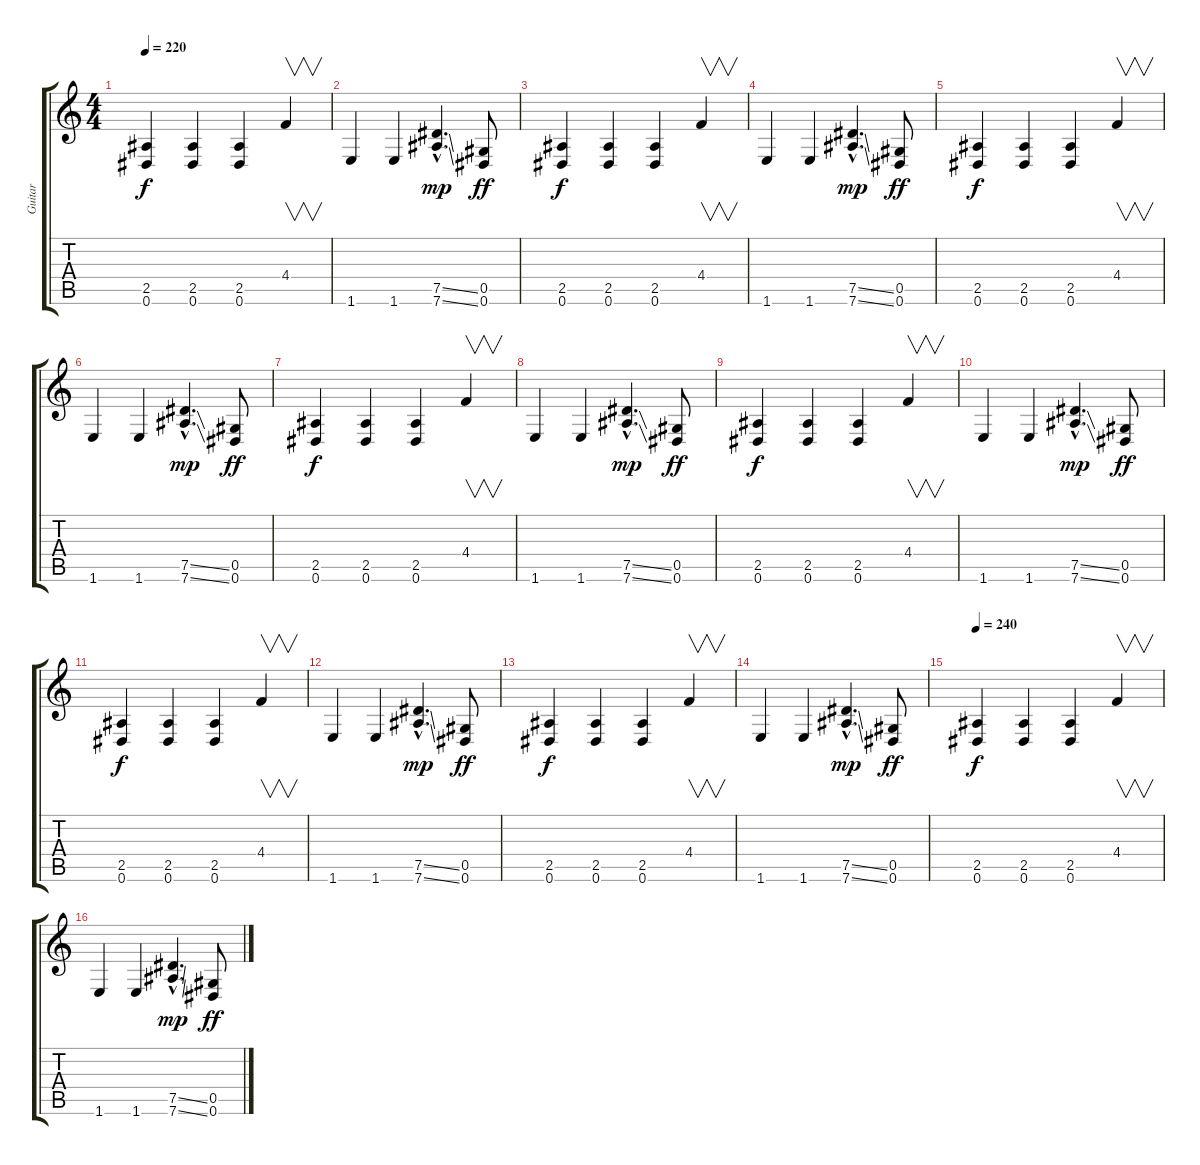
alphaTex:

\track ("Guitar" "Guitar") {instrument distortionguitar}
\staff {score tabs}
\tuning (Eb4 Bb3 Gb3 Db3 Ab2 Eb2) {hide}
\ts (4 4)
\tempo 220
\clef g2
\ks c
(2.5 0.6).4{dy f} (2.5 0.6).4 (2.5 0.6).4 4.4.4{v} |
1.6.4 1.6.4 (7.5{ss hac} 7.6{ss hac}).4{d dy mp} (0.5 0.6).8{dy ff} |
(2.5 0.6).4{dy f} (2.5 0.6).4 (2.5 0.6).4 4.4.4{v} |
1.6.4 1.6.4 (7.5{ss hac} 7.6{ss hac}).4{d dy mp} (0.5 0.6).8{dy ff} |
(2.5 0.6).4{dy f} (2.5 0.6).4 (2.5 0.6).4 4.4.4{v} |
1.6.4 1.6.4 (7.5{ss hac} 7.6{ss hac}).4{d dy mp} (0.5 0.6).8{dy ff} |
(2.5 0.6).4{dy f} (2.5 0.6).4 (2.5 0.6).4 4.4.4{v} |
1.6.4 1.6.4 (7.5{ss hac} 7.6{ss hac}).4{d dy mp} (0.5 0.6).8{dy ff} |
(2.5 0.6).4{dy f} (2.5 0.6).4 (2.5 0.6).4 4.4.4{v} |
1.6.4 1.6.4 (7.5{ss hac} 7.6{ss hac}).4{d dy mp} (0.5 0.6).8{dy ff} |
(2.5 0.6).4{dy f} (2.5 0.6).4 (2.5 0.6).4 4.4.4{v} |
1.6.4 1.6.4 (7.5{ss hac} 7.6{ss hac}).4{d dy mp} (0.5 0.6).8{dy ff} |
(2.5 0.6).4{dy f} (2.5 0.6).4 (2.5 0.6).4 4.4.4{v} |
1.6.4 1.6.4 (7.5{ss hac} 7.6{ss hac}).4{d dy mp} (0.5 0.6).8{dy ff} |
\tempo 240
(2.5 0.6).4{dy f} (2.5 0.6).4 (2.5 0.6).4 4.4.4{v} |
1.6.4 1.6.4 (7.5{ss hac} 7.6{ss hac}).4{d dy mp} (0.5 0.6).8{dy ff}
